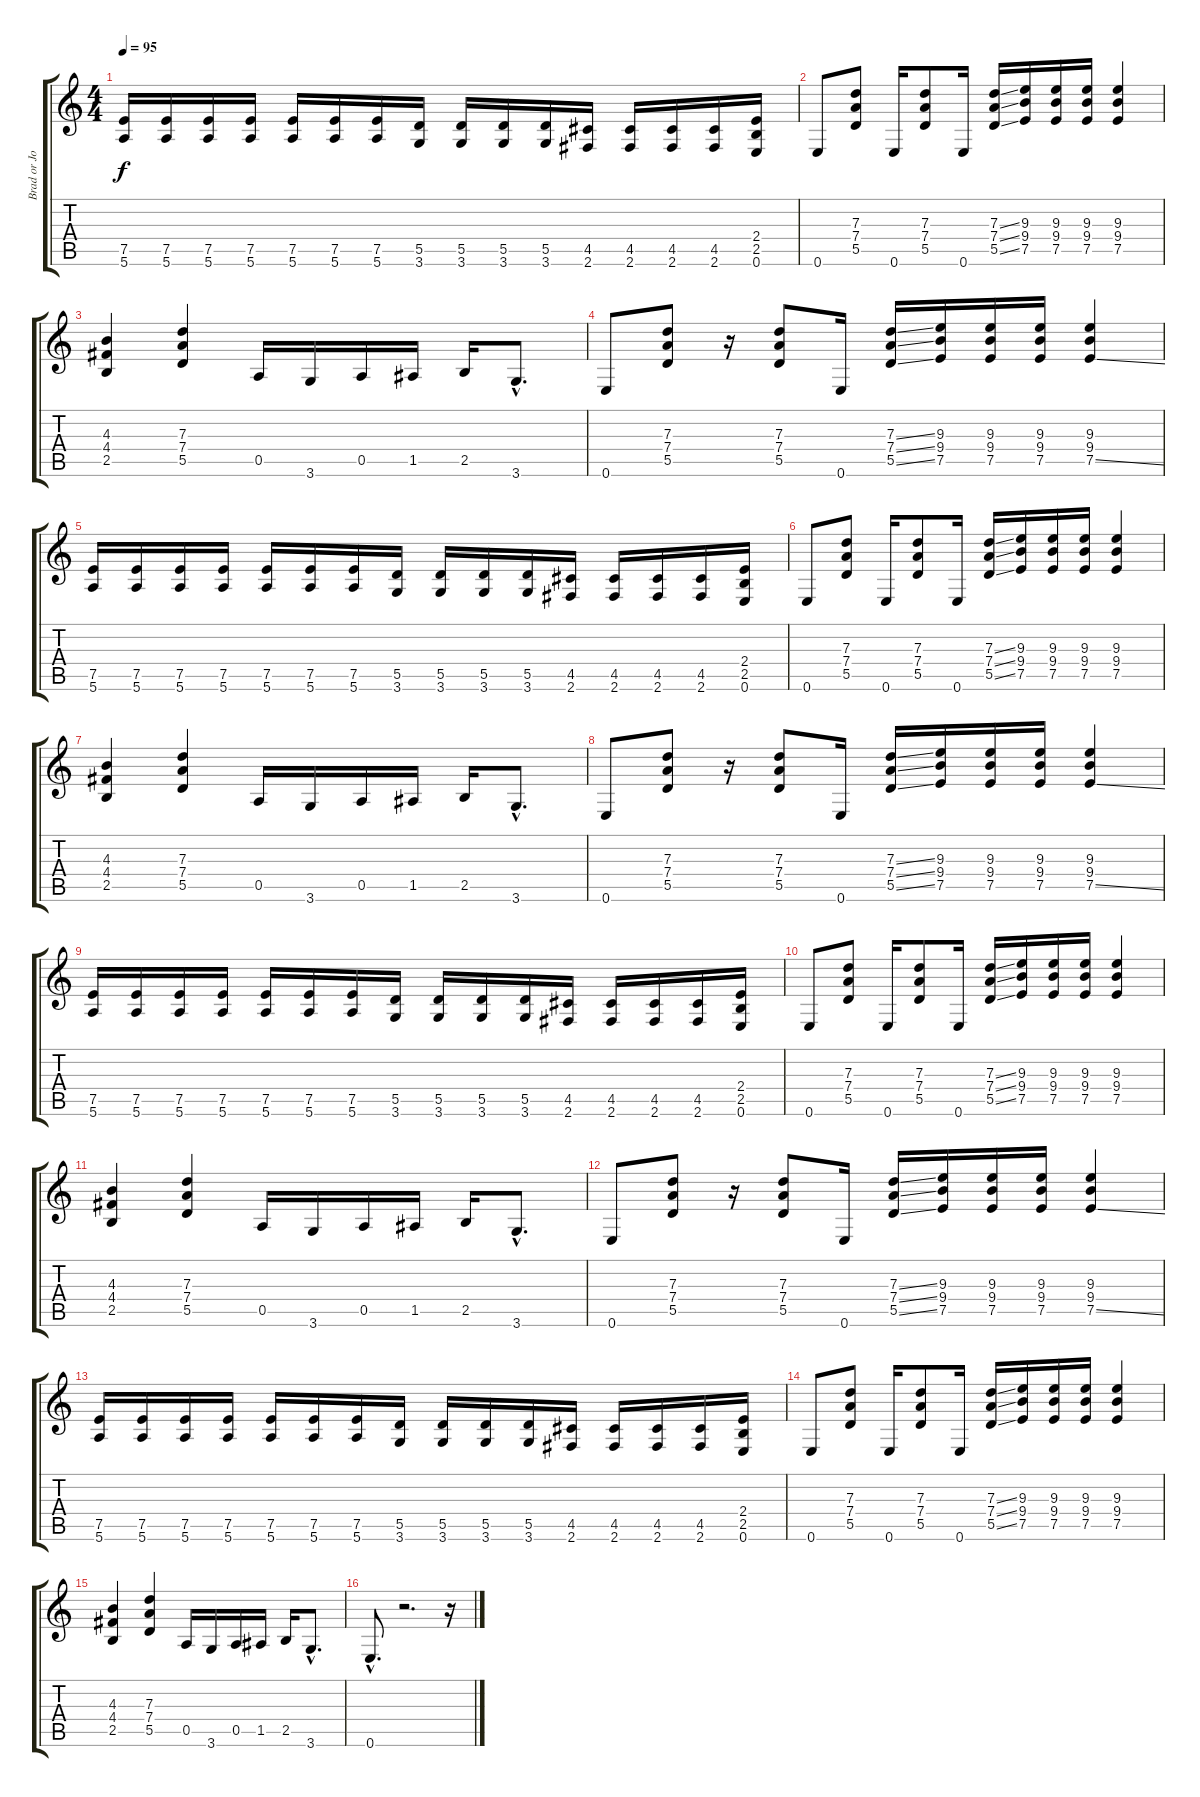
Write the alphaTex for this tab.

\track ("Brad or Joe or together" "Brad or Jo") {instrument overdrivenguitar}
\staff {score tabs}
\tuning (E4 B3 G3 D3 A2 E2) {hide}
\ts (4 4)
\tempo 95
\clef g2
\ks c
(7.5 5.6).16{dy f} (7.5 5.6).16 (7.5 5.6).16 (7.5 5.6).16 (7.5 5.6).16 (7.5 5.6).16 (7.5 5.6).16 (5.5 3.6).16 (5.5 3.6).16 (5.5 3.6).16 (5.5 3.6).16 (4.5 2.6).16 (4.5 2.6).16 (4.5 2.6).16 (4.5 2.6).16 (2.4 2.5 0.6).16 |
0.6.8 (7.3 7.4 5.5).8 0.6.16 (7.3 7.4 5.5).8 0.6.16 (7.3{ss} 7.4{ss} 5.5{ss}).16 (9.3 9.4 7.5).16 (9.3 9.4 7.5).16 (9.3 9.4 7.5).16 (9.3 9.4 7.5).4 |
(4.3 4.4 2.5).4 (7.3 7.4 5.5).4 0.5.16 3.6.16 0.5.16 1.5.16 2.5.16 3.6{hac}.8{d} |
0.6.8 (7.3 7.4 5.5).8 r.16 (7.3 7.4 5.5).8 0.6.16 (7.3{ss} 7.4{ss} 5.5{ss}).16 (9.3 9.4 7.5).16 (9.3 9.4 7.5).16 (9.3 9.4 7.5).16 (9.3 9.4 7.5{ss}).4 |
(7.5 5.6).16 (7.5 5.6).16 (7.5 5.6).16 (7.5 5.6).16 (7.5 5.6).16 (7.5 5.6).16 (7.5 5.6).16 (5.5 3.6).16 (5.5 3.6).16 (5.5 3.6).16 (5.5 3.6).16 (4.5 2.6).16 (4.5 2.6).16 (4.5 2.6).16 (4.5 2.6).16 (2.4 2.5 0.6).16 |
0.6.8 (7.3 7.4 5.5).8 0.6.16 (7.3 7.4 5.5).8 0.6.16 (7.3{ss} 7.4{ss} 5.5{ss}).16 (9.3 9.4 7.5).16 (9.3 9.4 7.5).16 (9.3 9.4 7.5).16 (9.3 9.4 7.5).4 |
(4.3 4.4 2.5).4 (7.3 7.4 5.5).4 0.5.16 3.6.16 0.5.16 1.5.16 2.5.16 3.6{hac}.8{d} |
0.6.8 (7.3 7.4 5.5).8 r.16 (7.3 7.4 5.5).8 0.6.16 (7.3{ss} 7.4{ss} 5.5{ss}).16 (9.3 9.4 7.5).16 (9.3 9.4 7.5).16 (9.3 9.4 7.5).16 (9.3 9.4 7.5{ss}).4 |
(7.5 5.6).16 (7.5 5.6).16 (7.5 5.6).16 (7.5 5.6).16 (7.5 5.6).16 (7.5 5.6).16 (7.5 5.6).16 (5.5 3.6).16 (5.5 3.6).16 (5.5 3.6).16 (5.5 3.6).16 (4.5 2.6).16 (4.5 2.6).16 (4.5 2.6).16 (4.5 2.6).16 (2.4 2.5 0.6).16 |
0.6.8 (7.3 7.4 5.5).8 0.6.16 (7.3 7.4 5.5).8 0.6.16 (7.3{ss} 7.4{ss} 5.5{ss}).16 (9.3 9.4 7.5).16 (9.3 9.4 7.5).16 (9.3 9.4 7.5).16 (9.3 9.4 7.5).4 |
(4.3 4.4 2.5).4 (7.3 7.4 5.5).4 0.5.16 3.6.16 0.5.16 1.5.16 2.5.16 3.6{hac}.8{d} |
0.6.8 (7.3 7.4 5.5).8 r.16 (7.3 7.4 5.5).8 0.6.16 (7.3{ss} 7.4{ss} 5.5{ss}).16 (9.3 9.4 7.5).16 (9.3 9.4 7.5).16 (9.3 9.4 7.5).16 (9.3 9.4 7.5{ss}).4 |
(7.5 5.6).16 (7.5 5.6).16 (7.5 5.6).16 (7.5 5.6).16 (7.5 5.6).16 (7.5 5.6).16 (7.5 5.6).16 (5.5 3.6).16 (5.5 3.6).16 (5.5 3.6).16 (5.5 3.6).16 (4.5 2.6).16 (4.5 2.6).16 (4.5 2.6).16 (4.5 2.6).16 (2.4 2.5 0.6).16 |
0.6.8 (7.3 7.4 5.5).8 0.6.16 (7.3 7.4 5.5).8 0.6.16 (7.3{ss} 7.4{ss} 5.5{ss}).16 (9.3 9.4 7.5).16 (9.3 9.4 7.5).16 (9.3 9.4 7.5).16 (9.3 9.4 7.5).4 |
(4.3 4.4 2.5).4 (7.3 7.4 5.5).4 0.5.16 3.6.16 0.5.16 1.5.16 2.5.16 3.6{hac}.8{d} |
0.6{hac}.8{d} r.2{d} r.16
